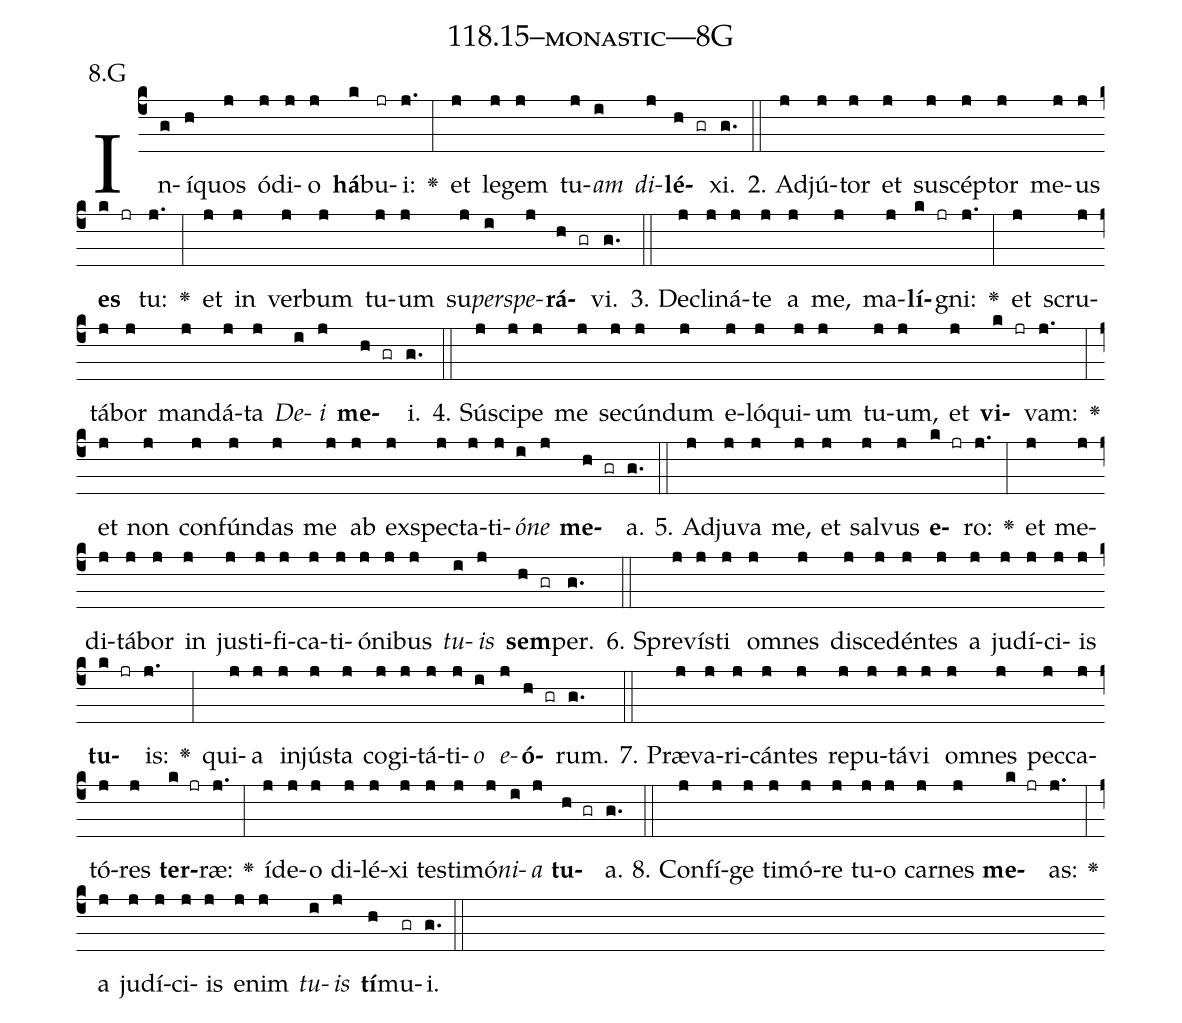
name: 118.15--monastic---8G;
annotation: 8.G;
%%
(c4)In(g)í(h)quos(j) ó(j)di(j)o(j) <b>há</b>(k)bu(jr)i:(j.) <v>\greheightstar</v>(:) et(j) le(j)gem(j) tu(j)<i>am</i>(i) <i>di</i>(j)<b>lé</b>(h gr)xi.(g.) (::)
2. Ad(j)jú(j)tor(j) et(j) su(j)scép(j)tor(j) me(j)us(j) <b>es</b>(k jr) tu:(j.) <v>\greheightstar</v>(:) et(j) in(j) ver(j)bum(j) tu(j)um(j) su(j)<i>per</i>(i)<i>spe</i>(j)<b>rá</b>(h gr)vi.(g.) (::)
3. De(j)cli(j)ná(j)te(j) a(j) me,(j) ma(j)<b>lí</b>(k jr)gni:(j.) <v>\greheightstar</v>(:) et(j) scru(j)tá(j)bor(j) man(j)dá(j)ta(j) <i>De</i>(i)<i>i</i>(j) <b>me</b>(h gr)i.(g.) (::)
4. Sú(j)sci(j)pe(j) me(j) se(j)cún(j)dum(j) e(j)ló(j)qui(j)um(j) tu(j)um,(j) et(j) <b>vi</b>(k jr)vam:(j.) <v>\greheightstar</v>(:) et(j) non(j) con(j)fún(j)das(j) me(j) ab(j) ex(j)spec(j)ta(j)ti(j)<i>ó</i>(i)<i>ne</i>(j) <b>me</b>(h gr)a.(g.) (::)
5. Ad(j)ju(j)va(j) me,(j) et(j) sal(j)vus(j) <b>e</b>(k jr)ro:(j.) <v>\greheightstar</v>(:) et(j) me(j)di(j)tá(j)bor(j) in(j) jus(j)ti(j)fi(j)ca(j)ti(j)ó(j)ni(j)bus(j) <i>tu</i>(i)<i>is</i>(j) <b>sem</b>(h gr)per.(g.) (::)
6. Spre(j)vís(j)ti(j) om(j)nes(j) di(j)sce(j)dén(j)tes(j) a(j) ju(j)dí(j)ci(j)is(j) <b>tu</b>(k jr)is:(j.) <v>\greheightstar</v>(:) qui(j)a(j) in(j)jús(j)ta(j) co(j)gi(j)tá(j)ti(j)<i>o</i>(i) <i>e</i>(j)<b>ó</b>(h gr)rum.(g.) (::)
7. Præ(j)va(j)ri(j)cán(j)tes(j) re(j)pu(j)tá(j)vi(j) om(j)nes(j) pec(j)ca(j)tó(j)res(j) <b>ter</b>(k jr)ræ:(j.) <v>\greheightstar</v>(:) íd(j)e(j)o(j) di(j)lé(j)xi(j) tes(j)ti(j)mó(j)<i>ni</i>(i)<i>a</i>(j) <b>tu</b>(h gr)a.(g.) (::)
8. Con(j)fí(j)ge(j) ti(j)mó(j)re(j) tu(j)o(j) car(j)nes(j) <b>me</b>(k jr)as:(j.) <v>\greheightstar</v>(:) a(j) ju(j)dí(j)ci(j)is(j) e(j)nim(j) <i>tu</i>(i)<i>is</i>(j) <b>tí</b>(h)mu(gr)i.(g.) (::)
